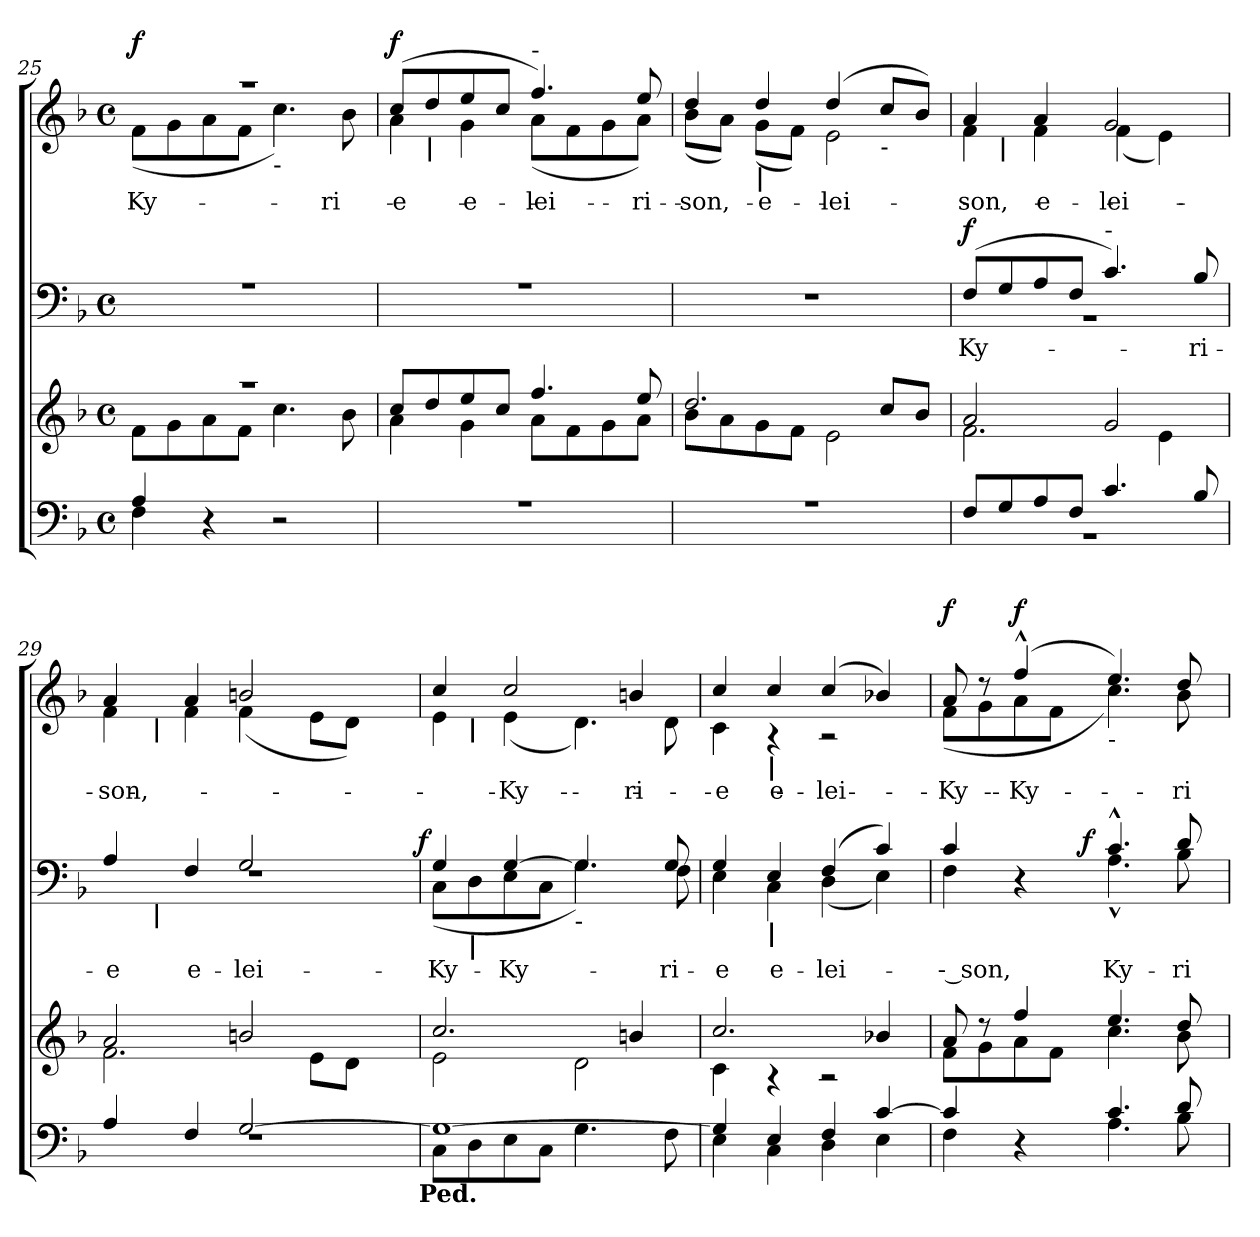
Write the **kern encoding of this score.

**kern	**kern	**kern	**text	**dynam	**kern	**text	**dynam
*part4	*part3	*part2	*part2	*part2	*part1	*part1	*part1
*staff4	*staff3	*staff2	*staff2	*staff2	*staff1	*staff1	*staff1
!!LO:LB:g=z
*clefF4	*clefG2	*clefF4	*	*	*clefG2	*	*
*k[b-]	*k[b-]	*k[b-]	*	*	*k[b-]	*	*
*F:	*F:	*F:	*	*	*F:	*	*
*M4/4	*M4/4	*M4/4	*	*	*M4/4	*	*
*met(c)	*met(c)	*met(c)	*	*	*met(c)	*	*
=25	=25	=25	=25	=25	=25	=25	=25
*^	*^	*^	*	*	*^	*	*
!	!	!	!	!	!	!	!	!	!	!LO:LY:b:color=#000000	!
4Ai/	4Fi\	1r	8fi\L	1r	1ryy	.	.	1r	(8fi\L	Ky-	f
.	.	.	8gi\	.	.	.	.	.	8gi\	.	.
4r	4ryy	.	8ai\	.	.	.	.	.	8ai\	.	.
.	.	.	8fi\J	.	.	.	.	.	8fi\J	.	.
!	!	!	!	!	!	!	!	!	!LO:TX:b:t=-	!	!
2r	2ryy	.	4.cci\	.	.	.	.	.	4.cci\)	.	.
!	!	!	!	!	!	!	!	!	!	!LO:LY:b:color=#000000	!
.	.	.	8b-i\	.	.	.	.	.	8b-i\	-ri-	.
=26	=26	=26	=26	=26	=26	=26	=26	=26	=26	=26	=26
!	!	!	!	!	!	!	!	!	!	!LO:LY:a:color=#000000	!
!	!	!	!	!	!	!	!	!	!	!LO:LY:b:color=#000000	!
1r	1ryy	8cci/L	4ai\	1r	1ryy	.	.	(8cci/L	4ai\	-e	f
!	!	!	!	!	!	!	!	!LO:TX:b:B:t=|	!	!	!
.	.	8ddi/	.	.	.	.	.	8ddi/	.	.	.
!	!	!	!	!	!	!	!	!	!	!LO:LY:b:color=#000000	!
.	.	8eei/	4gi\	.	.	.	.	8eei/	4gi\	e-	.
.	.	8cci/J	.	.	.	.	.	8cci/J	.	.	.
!	!	!	!	!	!	!	!	!LO:TX:a:t=-	!	!	!
!	!	!	!	!	!	!	!	!	!	!LO:LY:b:color=#000000	!
.	.	4.ffi/	8ai\L	.	.	.	.	4.ffi/)	(8ai\L	-lei-	.
.	.	.	8fi\	.	.	.	.	.	8fi\	.	.
.	.	.	8gi\	.	.	.	.	.	8gi\	.	.
!	!	!	!	!	!	!	!	!	!	!LO:LY:a:color=#000000	!
.	.	8eei/	8ai\J	.	.	.	.	8eei/	8ai\J)	-ri-	.
=27	=27	=27	=27	=27	=27	=27	=27	=27	=27	=27	=27
*	*	*	*	*	*^	*	*	*	*	*	*
!	!	!	!	!	!	!	!	!	!	!	!LO:LY:a:color=#000000	!
!	!	!	!	!	!	!	!	!	!	!	!LO:LY:b:color=#000000	!
1r	1ryy	2.ddi/	8b-i\L	1r	1ryy	1r	.	.	4ddi/	(8b-i\L	-son,	.
.	.	.	8ai\	.	.	.	.	.	.	8ai\J)	.	.
!	!	!	!	!	!	!	!	!	!	!	!LO:LY:a:color=#000000	!
!	!	!	!	!	!	!	!	!	!LO:TX:b:B:t=|	!	!	!
!	!	!	!	!	!	!	!	!	!	!	!LO:LY:b:color=#000000	!
.	.	.	8gi\	.	.	.	.	.	4ddi/	(8gi\L	e-	.
.	.	.	8fi\J	.	.	.	.	.	.	8fi\J)	.	.
!	!	!	!	!	!	!	!	!	!	!	!LO:LY:a:color=#000000	!
!	!	!	!	!	!	!	!	!	!	!	!LO:LY:b:color=#000000	!
.	.	.	2ei\	.	.	.	.	.	(4ddi/	2ei\	-lei	.
!	!	!	!	!	!	!	!	!	!LO:TX:b:t=-	!	!	!
.	.	8cci/L	.	.	.	.	.	.	8cci/L	.	.	.
.	.	8b-i/J	.	.	.	.	.	.	8b-i/J)	.	.	.
*	*	*	*	*v	*v	*v	*	*	*	*	*	*
*	*	*	*	*	*	*	*v	*v	*	*
!!LO:PB:g=z
=28	=28	=28	=28	=28	=28	=28	=28	=28	=28
!	!	!	!	!	!LO:LY:a:color=#000000	!	!	!	!
*	*	*	*	*^	*	*	*	*	*
!	!	!	!	!	!	!	!	!	!LO:LY:a:color=#000000	!
*	*	*	*	*	*	*	*	*^	*	*
!	!	!	!	!	!	!	!	!	!	!LO:LY:b:color=#000000	!
*	*	*	*	*	*	*	*	*	*^	*	*
8Fi/L	1r	2ai/	2.fi\	(8Fi/L	1r	Ky-	f	4ai/	4fi\	8ryy	- son,	.
!	!	!	!	!	!	!	!	!	!	!LO:TX:b:B:t=|	!	!
8Gi/	.	.	.	8Gi/	.	.	.	.	.	2..ryy	.	.
!	!	!	!	!	!	!	!	!	!	!	!LO:LY:b:color=#000000	!
8Ai/	.	.	.	8Ai/	.	.	.	4ai/	4fi\	.	e-	.
8Fi/J	.	.	.	8Fi/J	.	.	.	.	.	.	.	.
!	!	!	!	!LO:TX:a:t=-	!	!	!	!	!	!	!	!
!	!	!	!	!	!	!	!	!	!	!	!LO:LY:b:color=#000000	!
4.ci/	.	2gi/	.	4.ci/)	.	.	.	2gi/	(4fi\	.	-lei-	.
.	.	.	4ei\	.	.	.	.	.	4ei\)	.	.	.
!	!	!	!	!	!	!LO:LY:a:color=#000000	!	!	!	!	!	!
8B-i/	.	.	.	8B-i/	.	-ri-	.	.	.	.	.	.
*	*	*	*	*v	*v	*	*	*	*	*	*	*
=29	=29	=29	=29	=29	=29	=29	=29	=29	=29	=29	=29
!	!	!	!	!	!LO:LY:a:color=#000000	!	!	!	!	!	!
*	*	*	*	*^	*	*	*	*	*	*	*
!	!	!	!	!	!	!	!	!	!	!	!LO:LY:b:color=#000000	!
*	*^	*	*	*^	*^	*	*	*	*	*	*	*
4Ai/	1r	2ryy	2ai/	2.fi\	4Ai/	1r	2ryy	8ryy	-e	.	4ai/	4fi\	8ryy	-son,	.
.	.	.	.	.	.	.	.	64ryy	.	.	.	.	64ryy	.	.
.	.	.	.	.	.	.	.	512.ryy	.	.	.	.	512.ryy	.	.
!	!	!	!	!	!	!	!	!	!	!	!	!	!LO:TX:b:B:t=|	!	!
!	!	!	!	!	!	!	!	!LO:TX:b:B:t=|	!	!	!	!	!	!	!
.	.	.	.	.	.	.	.	2ryy	.	.	.	.	2ryy	.	.
!	!	!	!	!	!	!	!	!	!LO:LY:a:color=#000000	!	!	!	!	!	!
4Fi/	.	.	.	.	4Fi/	.	.	.	e-	.	4ai/	4fi\	.	.	.
!	!	!	!	!	!	!	!	!	!LO:LY:a:color=#000000	!	!	!	!	!	!
[>2Gi/	.	4ryy	2bni/	.	2Gi/	.	4ryy	.	-lei-	.	2bni/	(4fi\	.	.	.
.	.	.	.	.	.	.	.	4ryy	.	.	.	.	4ryy	.	.
.	.	8ryy	.	8ei\L	.	.	8ryy	.	.	.	.	8ei\L	.	.	.
.	.	16ryy	.	8di\J	.	.	16ryy	.	.	.	.	8di\J)	.	.	.
.	.	.	.	.	.	.	.	16ryy	.	.	.	.	16ryy	.	.
.	.	32ryy	.	.	.	.	32ryy	.	.	.	.	.	.	.	.
.	.	.	.	.	.	.	.	32ryy	.	.	.	.	32ryy	.	.
.	.	64ryy	.	.	.	.	64ryy	.	.	.	.	.	.	.	.
.	.	128...ryy	.	.	.	.	128...ryy	.	.	.	.	.	.	.	.
.	.	.	.	.	.	.	.	128ryy	.	.	.	.	128ryy	.	.
.	.	.	.	.	.	.	.	256ryy	.	.	.	.	256ryy	.	.
!	!	!LO:TX:b:B:t=Ped.	!	!	!	!	!	!	!	!	!	!	!	!	!
.	.	1024ryy	.	.	.	.	1024ryy	1024ryy	.	f	.	.	1024ryy	.	.
*	*v	*v	*	*	*v	*v	*v	*v	*	*	*	*	*	*	*
=30	=30	=30	=30	=30	=30	=30	=30	=30	=30	=30	=30
*	*^	*	*	*^	*	*	*	*	*	*	*
*	*	*	*	*	*	*^	*	*	*	*	*	*	*
*	*	*	*	*	*	*	*^	*	*	*	*	*	*	*
!	!	!	!	!	!	!	!	!	!LO:LY:a:color=#000000	!	!	!	!	!	!
*	*v	*v	*	*	*	*v	*v	*v	*	*	*	*	*	*	*
*	*^	*	*	*^	*^	*	*	*	*	*	*	*
!	!	!	!	!	!	!	!	!	!LO:LY:b:color=#000000	!	!	!	!	!	!
*	*v	*v	*	*	*	*v	*v	*v	*	*	*	*	*	*	*
1Gi_>	8Ci\L	2.cci/	2ei\	4Gi/	(8Ci\L	Ky-	.	4cci/	4ei\	8ryy	.	.
!	!	!	!	!	!	!	!	!	!	!LO:TX:b:B:t=|	!	!
!	!	!	!	!	!LO:TX:b:B:t=|	!	!	!	!	!	!	!
.	8Di\	.	.	.	8Di\	.	.	.	.	2..ryy	.	.
!	!	!	!	!	!	!LO:LY:a:color=#000000	!	!	!	!	!	!
!	!	!	!	!	!	!	!	!	!	!	!LO:LY:a:color=#000000	!
.	8Ei\	.	.	[>4Gi/	8Ei\	Ky-	.	2cci/	(4ei\	.	Ky-	.
.	8Ci\J	.	.	.	8Ci\J	.	.	.	.	.	.	.
!	!	!	!	!LO:TX:b:t=-	!	!	!	!	!	!	!	!
.	4.Gi\	.	2di\	4.Gi/]	4.Gi\)	.	.	.	4.di\)	.	.	.
!	!	!	!	!	!	!	!	!	!	!	!LO:LY:a:color=#000000	!
.	.	4bni/	.	.	.	.	.	4bni/	.	.	-ri-	.
!	!	!	!	!	!	!LO:LY:a:color=#000000	!	!	!	!	!	!
!	!	!	!	!	!	!LO:LY:b:color=#000000	!	!	!	!	!	!
.	8Fi\	.	.	8Gi/	8Fi\	-ri-	.	.	8di\	.	.	.
*	*	*	*	*	*	*	*	*v	*v	*v	*	*
=31	=31	=31	=31	=31	=31	=31	=31	=31	=31	=31
*	*	*	*	*	*	*	*	*^	*	*
*	*	*	*	*	*	*	*	*	*^	*	*
!	!	!	!	!	!	!LO:LY:a:color=#000000	!	!	!	!	!	!
*	*	*	*	*	*	*	*	*v	*v	*v	*	*
*	*	*	*	*	*	*	*	*^	*	*
*	*	*	*	*	*	*	*	*	*^	*	*
!	!	!	!	!	!	!LO:LY:b:color=#000000	!	!	!	!	!	!
*	*	*	*	*	*	*	*	*v	*v	*v	*	*
*	*	*	*	*	*	*	*	*^	*	*
*	*	*	*	*	*	*	*	*	*^	*	*
!	!	!	!	!	!	!	!	!	!	!	!LO:LY:a:color=#000000	!
*	*	*	*	*	*	*	*	*	*v	*v	*	*
4Gi/]	4Ei\	2.cci/	4ci\	4Gi/	4Ei\	-e	.	4cci/	4ci\	-e	.
!	!	!	!	!	!	!LO:LY:a:color=#000000	!	!	!	!	!
!	!	!	!	!	!	!	!	!LO:TX:b:B:t=|	!	!	!
!	!	!	!	!LO:TX:b:B:t=|	!	!	!	!	!	!	!
!	!	!	!	!	!	!	!	!	!	!LO:LY:a:color=#000000	!
4Ei/	4Ci\	.	4r	4Ei/	4Ci\	e-	.	4cci/	4r	e-	.
!	!	!	!	!	!	!LO:LY:a:color=#000000	!	!	!	!	!
!	!	!	!	!	!	!	!	!	!	!LO:LY:a:color=#000000	!
4Fi/	4Di\	.	2r	(4Fi/	(4Di\	-lei-	.	(4cci/	2r	-lei-	.
[>4ci/	4Ei\	4b-Xi/	.	4ci/)	4Ei\)	.	.	4b-Xi/)	.	.	.
*	*	*	*	*v	*v	*	*	*	*	*	*
!!LO:LB:g=z	!!
=32	=32	=32	=32	=32	=32	=32	=32	=32	=32	=32
*	*	*	*	*^	*	*	*	*	*	*
!	!	!	!	!	!	!LO:LY:a:color=#000000	!	!	!	!	!
!	!	!	!	!	!	!	!	!	!	!LO:LY:a:color=#000000	!
!	!	!	!	!	!	!	!	!	!	!LO:LY:b:color=#000000	!
*	*	*	*	*	*^	*	*	*	*	*	*
4ci/]	4Fi\	8ai/	8fi\L	4ci/	4Fi\	4ryy	-- son,	.	8ai/	(8fi\L	Ky-	f
.	.	8r	8gi\	.	.	.	.	.	8r	8gi\	.	.
!	!	!	!	!	!	!	!	!	!	!	!LO:LY:a:color=#000000	!
4r	4ryy	4ffi/	8ai\	4r	4ryy	8ryy	.	.	(4ff^^i/	8ai\	Ky-	f
.	.	.	8fi\J	.	.	32ryy	.	.	.	8fi\J	.	.
.	.	.	.	.	.	64ryy	.	.	.	.	.	.
.	.	.	.	.	.	128ryy	.	.	.	.	.	.
.	.	.	.	.	.	1024ryy	.	.	.	.	.	.
.	.	.	.	.	.	2ryy	.	f	.	.	.	.
!	!	!	!	!	!	!	!	!	!LO:TX:b:t=-	!	!	!
!	!	!	!	!	!	!	!LO:LY:a:color=#000000	!	!	!	!	!
4.ci/	4.Ai\	4.eei/	4.cci\	4.c^^i/	4.A^^i\	.	Ky-	.	4.eei/)	4.cci\)	.	.
!	!	!	!	!	!	!	!LO:LY:a:color=#000000	!	!	!	!	!
!	!	!	!	!	!	!	!	!	!	!	!LO:LY:a:color=#000000	!
!	!	!	!	!	!	!	!	!	!	!	!LO:LY:b:color=#000000	!
8di/	8B-i\	8ddi/	8b-i\	8di/	8B-i\	.	-ri-	.	8ddi/	8b-i\	-ri-	.
.	.	.	.	.	.	16ryy	.	.	.	.	.	.
.	.	.	.	.	.	256..ryy	.	.	.	.	.	.
*v	*v	*	*	*v	*v	*v	*	*	*v	*v	*	*
*	*v	*v	*	*	*	*	*	*
=	=	=	=	=	=	=	=
*-	*-	*-	*-	*-	*-	*-	*-
